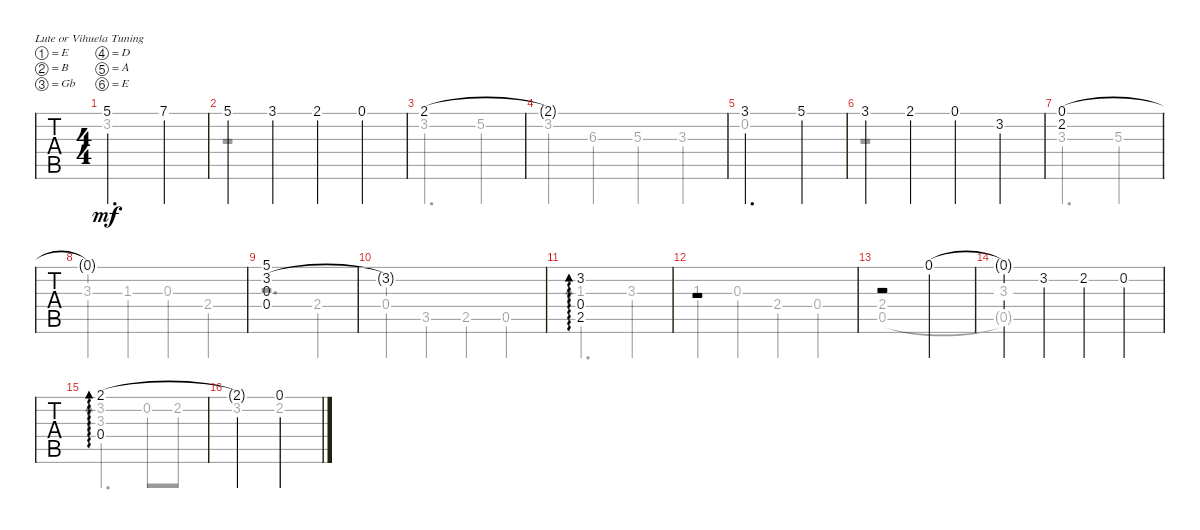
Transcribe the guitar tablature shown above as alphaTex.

\bracketExtendMode groupsimilarinstruments
\singleTrackTrackNamePolicy hidden
\multiTrackTrackNamePolicy hidden
\firstSystemTrackNameOrientation horizontal
\otherSystemsTrackNameOrientation horizontal
\track ("Untitled" "Untitled") {instrument acousticguitarnylon}
\staff {tabs}
\tuning (E4 B3 Gb3 D3 A2 E2)
\voice
\ts (4 4)
\tempo (196 hide)
\clef g2
\scale
1.34678
\ks d
5.1.2{d dy mf instrument acousticguitarnylon} 7.1.4 |
\scale
0.930643 5.1.4 3.1.4 2.1.4 0.1.4 |
\scale
0.930643 2.1.1 |
\scale
0.930643 2.1{t}.1 |
\scale
0.930643 3.1.2{d} 5.1.4 |
\scale
0.930643 3.1.4 2.1.4 0.1.4 3.2.4 |
\scale
1.22068 (0.1 2.2).1 |
\scale
0.955864 0.1{t}.1 |
\scale
0.955864 (5.1 3.2 0.4 0.3).1 |
\scale
0.955864 3.2{t}.1 |
\scale
0.955864 (3.2 0.4 2.5).1{ad 0} |
\scale
0.955864 r.1 |
\scale
1.22068 r.2 0.1.2 |
\scale
0.955864 0.1{t}.4 3.2.4 2.2.4 0.2.4 |
\scale
0.955864 (2.1 0.4).1{ad 0} |
\scale
0.955864 2.1{t}.2 0.1.2
\voice
\clef g2
\ottava regular
\simile none
\scale
1.34678
\ks d
3.2.1{dy mf} |
\scale
0.930643 r.1 |
\scale
0.930643 3.2.2{d} 5.2.4 |
\scale
0.930643 3.2.4 6.3.4 5.3.4 3.3.4 |
\scale
0.930643 0.2.1 |
\scale
0.930643 r.1 |
\scale
1.22068 3.3.2{d} 5.3.4 |
\scale
0.955864 3.3.4 1.3.4 0.3.4 2.4.4 |
\scale
0.955864 r.2{d} 2.4.4 |
\scale
0.955864 0.4.4 3.5.4 2.5.4 0.5.4 |
\scale
0.955864 1.3.2{d ad 0} 3.3.4 |
\scale
0.955864 1.3.4 0.3.4 2.4.4 0.4.4 |
\scale
1.22068 (2.4 0.5).1 |
\scale
0.955864 (3.3 0.5{t}).1 |
\scale
0.955864 (3.2 3.3).2{d ad 0} 0.2.8 2.2.8 |
\scale
0.955864 3.2.2 2.2.2
